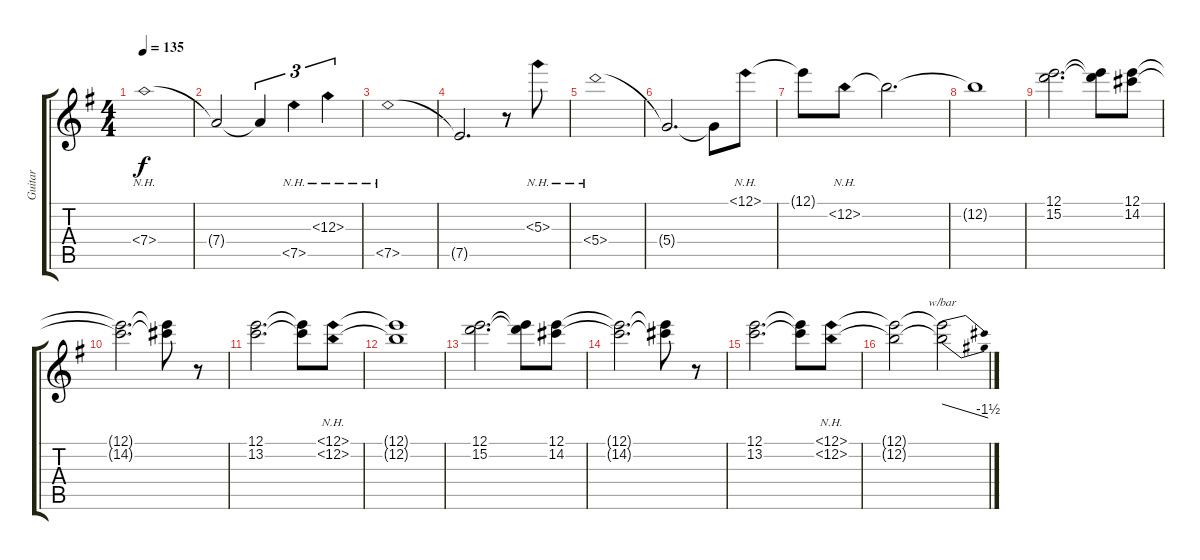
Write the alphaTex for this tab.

\track ("Guitar" "Guitar") {instrument distortionguitar}
\staff {score tabs}
\tuning (E4 B3 G3 D3 A2 E2) {hide}
\ts (4 4)
\tempo 135
\clef g2
\ks g
7.4{nh}.1{dy f} |
7.4{t}.2 7.4{t}.4{tu (3 2)} 7.5{nh}.4{tu (3 2)} 12.3{nh}.4{tu (3 2)} |
7.5{nh}.1 |
7.5{t}.2{d} r.8 5.3{nh}.8 |
5.4{nh}.1 |
5.4{t}.2{d} 5.4{t}.8 12.1{nh}.8 |
12.1{t}.8 12.2{nh}.8 12.2{t}.2{d} |
12.2{t}.1 |
(12.1 15.2).2{d} (12.1{t} 15.2{t}).8 (12.1 14.2).8 |
(12.1{t} 14.2{t}).2{d} (12.1{t} 14.2{t}).8 r.8 |
(12.1 13.2).2{d} (12.1{t} 13.2{t}).8 (12.1{nh} 12.2{nh}).8 |
(12.1{t} 12.2{t}).1 |
(12.1 15.2).2{d} (12.1{t} 15.2{t}).8 (12.1 14.2).8 |
(12.1{t} 14.2{t}).2{d} (12.1{t} 14.2{t}).8 r.8 |
(12.1 13.2).2{d} (12.1{t} 13.2{t}).8 (12.1{nh} 12.2{nh}).8 |
(12.1{t} 12.2{t}).2 (12.1{t} 12.2{t}).2{tbe (dive default 0 0 60 -6)}
